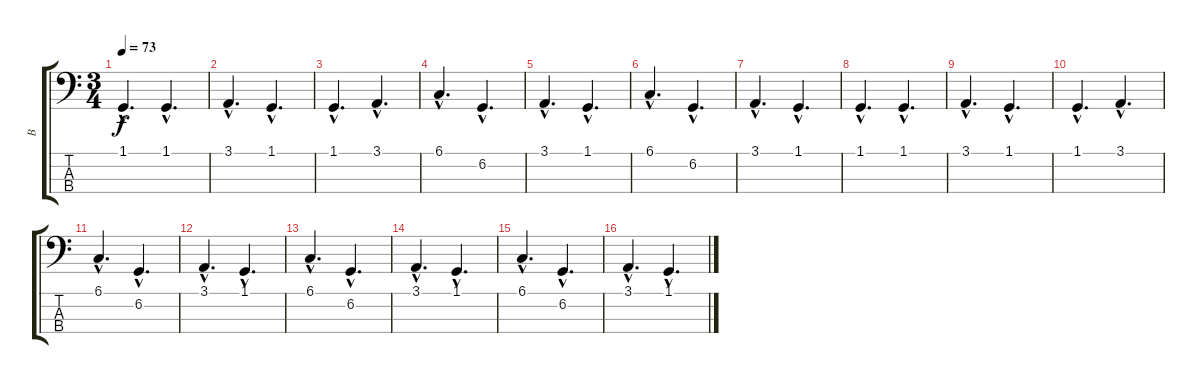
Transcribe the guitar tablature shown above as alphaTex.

\track ("B" "B") {instrument lead8bassandlead}
\staff {score tabs}
\tuning (Gb2 Db2 Ab1 Eb1) {hide}
\ts (3 4)
\tempo 73
\clef f4
\ks c
1.1{hac}.4{d dy f volume 15 instrument acousticbass} 1.1{hac}.4{d} |
3.1{hac}.4{d} 1.1{hac}.4{d} |
1.1{hac}.4{d} 3.1{hac}.4{d} |
6.1{hac}.4{d} 6.2{hac}.4{d} |
3.1{hac}.4{d} 1.1{hac}.4{d} |
6.1{hac}.4{d} 6.2{hac}.4{d} |
3.1{hac}.4{d} 1.1{hac}.4{d} |
\section ("" "")
1.1{hac}.4{d} 1.1{hac}.4{d} |
3.1{hac}.4{d} 1.1{hac}.4{d} |
1.1{hac}.4{d} 3.1{hac}.4{d} |
6.1{hac}.4{d} 6.2{hac}.4{d} |
3.1{hac}.4{d} 1.1{hac}.4{d} |
6.1{hac}.4{d} 6.2{hac}.4{d} |
3.1{hac}.4{d} 1.1{hac}.4{d} |
6.1{hac}.4{d} 6.2{hac}.4{d} |
3.1{hac}.4{d} 1.1{hac}.4{d}
